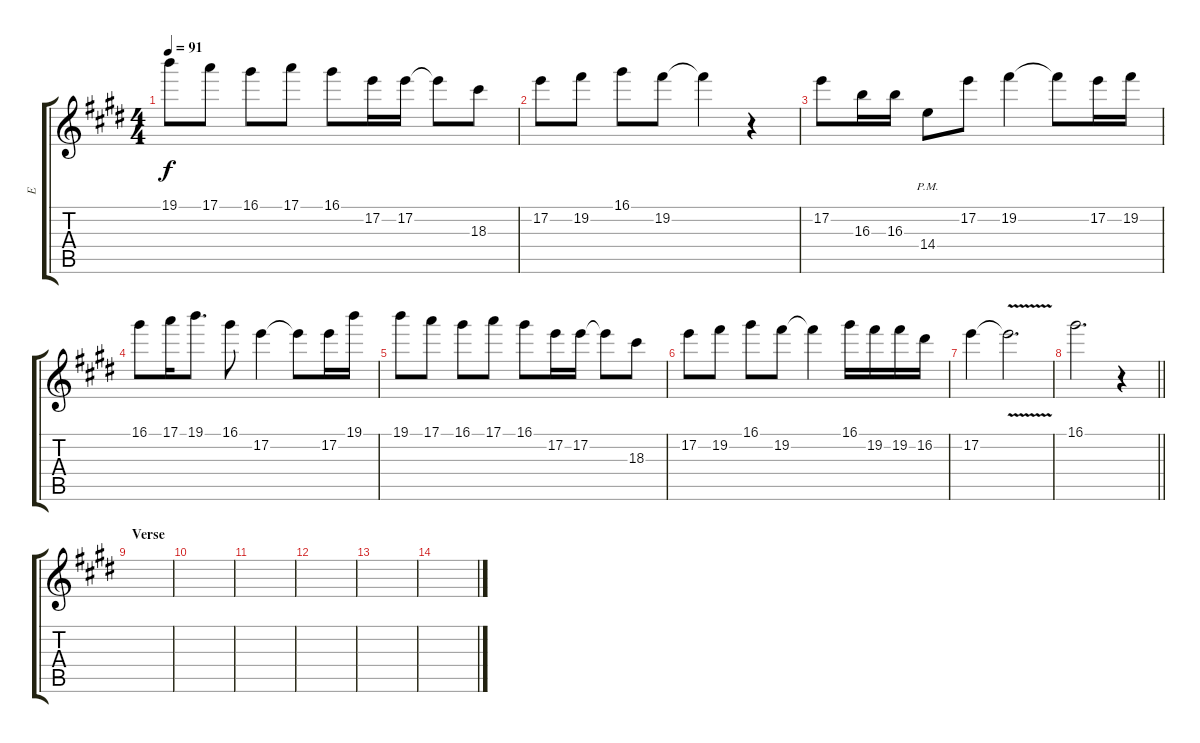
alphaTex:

\track ("E" "E") {instrument distortionguitar}
\staff {score tabs}
\tuning (E4 B3 G3 D3 A2 E2) {hide}
\ts (4 4)
\tempo 91
\clef g2
\ks c#minor
19.1.8{dy f} 17.1.8 16.1.8 17.1.8 16.1.8 17.2.16 17.2.16 17.2{t}.8 18.3.8 |
17.2.8 19.2.8 16.1.8 19.2.8 19.2{t}.4 r.4 |
\ks e
17.2.8 16.3.16 16.3.16 14.4{pm}.8 17.2.8 19.2.4 19.2{t}.8 17.2.16 19.2.16 |
\ks c#minor
16.1.8 17.1.16 19.1.8{d} 16.1.8 17.2.4 17.2{t}.8 17.2.16 19.1.16 |
19.1.8 17.1.8 16.1.8 17.1.8 16.1.8 17.2.16 17.2.16 17.2{t}.8 18.3.8 |
17.2.8 19.2.8 16.1.8 19.2.8 19.2{t}.4 16.1.16 19.2.16 19.2.16 16.2.16 |
\ks e
17.2.4 17.2{v t}.2{d} |
\barLineRight lightlight
\ks c#minor
16.1.2{d} r.4 |
\section ("" "Verse")
\ks e
|
\ks c#minor
|
|
|
\ks e
|
\ks c#minor
